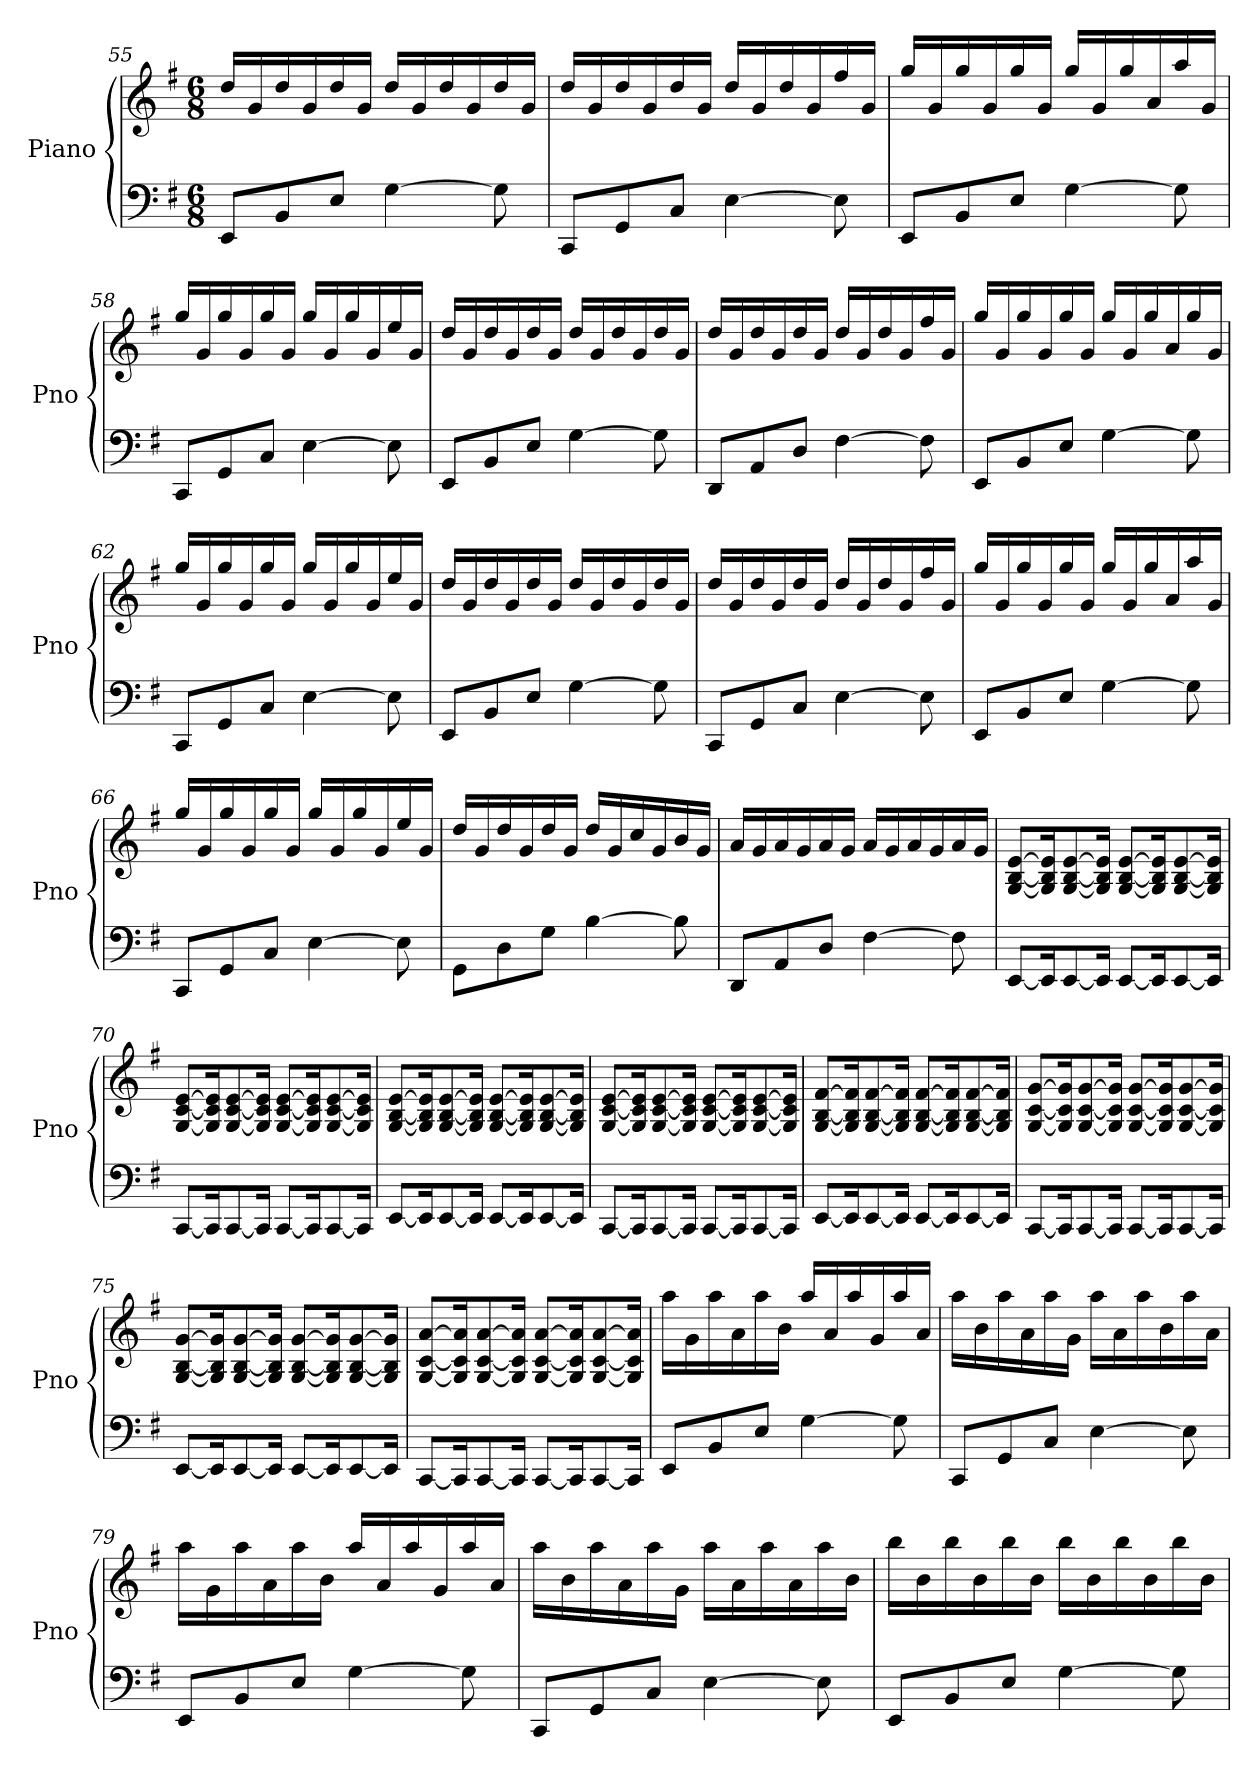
**kern	**kern
*part1	*part1
*staff2	*staff1
*I"Piano	*
*I'Pno	*
!!LO:LB:g=z
*clefF4	*clefG2
*k[f#]	*k[f#]
*G:	*G:
*M6/8	*M6/8
=55	=55
8EE/L	16dd/LL
.	16g/
8BB/	16dd/
.	16g/
8E/J	16dd/
.	16g/JJ
[4G\	16dd/LL
.	16g/
.	16dd/
.	16g/
8G\]	16dd/
.	16g/JJ
=56	=56
8CC/L	16dd/LL
.	16g/
8GG/	16dd/
.	16g/
8C/J	16dd/
.	16g/JJ
[4E\	16dd/LL
.	16g/
.	16dd/
.	16g/
8E\]	16ff#/
.	16g/JJ
=57	=57
8EE/L	16gg/LL
.	16g/
8BB/	16gg/
.	16g/
8E/J	16gg/
.	16g/JJ
[4G\	16gg/LL
.	16g/
.	16gg/
.	16a/
8G\]	16aa/
.	16g/JJ
!!LO:LB:g=z
=58	=58
8CC/L	16gg/LL
.	16g/
8GG/	16gg/
.	16g/
8C/J	16gg/
.	16g/JJ
[4E\	16gg/LL
.	16g/
.	16gg/
.	16g/
8E\]	16ee/
.	16g/JJ
=59	=59
8EE/L	16dd/LL
.	16g/
8BB/	16dd/
.	16g/
8E/J	16dd/
.	16g/JJ
[4G\	16dd/LL
.	16g/
.	16dd/
.	16g/
8G\]	16dd/
.	16g/JJ
=60	=60
8DD/L	16dd/LL
.	16g/
8AA/	16dd/
.	16g/
8D/J	16dd/
.	16g/JJ
[4F#\	16dd/LL
.	16g/
.	16dd/
.	16g/
8F#\]	16ff#/
.	16g/JJ
!!LO:LB:g=z
=61	=61
8EE/L	16gg/LL
.	16g/
8BB/	16gg/
.	16g/
8E/J	16gg/
.	16g/JJ
[4G\	16gg/LL
.	16g/
.	16gg/
.	16a/
8G\]	16gg/
.	16g/JJ
=62	=62
8CC/L	16gg/LL
.	16g/
8GG/	16gg/
.	16g/
8C/J	16gg/
.	16g/JJ
[4E\	16gg/LL
.	16g/
.	16gg/
.	16g/
8E\]	16ee/
.	16g/JJ
=63	=63
8EE/L	16dd/LL
.	16g/
8BB/	16dd/
.	16g/
8E/J	16dd/
.	16g/JJ
[4G\	16dd/LL
.	16g/
.	16dd/
.	16g/
8G\]	16dd/
.	16g/JJ
!!LO:PB:g=z
=64	=64
8CC/L	16dd/LL
.	16g/
8GG/	16dd/
.	16g/
8C/J	16dd/
.	16g/JJ
[4E\	16dd/LL
.	16g/
.	16dd/
.	16g/
8E\]	16ff#/
.	16g/JJ
=65	=65
8EE/L	16gg/LL
.	16g/
8BB/	16gg/
.	16g/
8E/J	16gg/
.	16g/JJ
[4G\	16gg/LL
.	16g/
.	16gg/
.	16a/
8G\]	16aa/
.	16g/JJ
=66	=66
8CC/L	16gg/LL
.	16g/
8GG/	16gg/
.	16g/
8C/J	16gg/
.	16g/JJ
[4E\	16gg/LL
.	16g/
.	16gg/
.	16g/
8E\]	16ee/
.	16g/JJ
!!LO:LB:g=z
=67	=67
8GG\L	16dd/LL
.	16g/
8D\	16dd/
.	16g/
8G\J	16dd/
.	16g/JJ
[4B\	16dd/LL
.	16g/
.	16cc/
.	16g/
8B\]	16b/
.	16g/JJ
=68	=68
8DD/L	16a/LL
.	16g/
8AA/	16a/
.	16g/
8D/J	16a/
.	16g/JJ
[4F#\	16a/LL
.	16g/
.	16a/
.	16g/
8F#\]	16a/
.	16g/JJ
=69	=69
[8EE/L	[8G/ [8B/ [8e/L
16EE/K]	16G/] 16B/] 16e/]K
[8EE/	[8G/ [8B/ [8e/
16EE/Jk]	16G/] 16B/] 16e/]Jk
[8EE/L	[8G/ [8B/ [8e/L
16EE/K]	16G/] 16B/] 16e/]K
[8EE/	[8G/ [8B/ [8e/
16EE/Jk]	16G/] 16B/] 16e/]Jk
=70	=70
[8CC/L	[8G/ [8c/ [8e/L
16CC/K]	16G/] 16c/] 16e/]K
[8CC/	[8G/ [8c/ [8e/
16CC/Jk]	16G/] 16c/] 16e/]Jk
[8CC/L	[8G/ [8c/ [8e/L
16CC/K]	16G/] 16c/] 16e/]K
[8CC/	[8G/ [8c/ [8e/
16CC/Jk]	16G/] 16c/] 16e/]Jk
!!LO:LB:g=z
=71	=71
[8EE/L	[8G/ [8B/ [8e/L
16EE/K]	16G/] 16B/] 16e/]K
[8EE/	[8G/ [8B/ [8e/
16EE/Jk]	16G/] 16B/] 16e/]Jk
[8EE/L	[8G/ [8B/ [8e/L
16EE/K]	16G/] 16B/] 16e/]K
[8EE/	[8G/ [8B/ [8e/
16EE/Jk]	16G/] 16B/] 16e/]Jk
=72	=72
[8CC/L	[8G/ [8c/ [8e/L
16CC/K]	16G/] 16c/] 16e/]K
[8CC/	[8G/ [8c/ [8e/
16CC/Jk]	16G/] 16c/] 16e/]Jk
[8CC/L	[8G/ [8c/ [8e/L
16CC/K]	16G/] 16c/] 16e/]K
[8CC/	[8G/ [8c/ [8e/
16CC/Jk]	16G/] 16c/] 16e/]Jk
=73	=73
[8EE/L	[8G/ [8B/ [8f#/L
16EE/K]	16G/] 16B/] 16f#/]K
[8EE/	[8G/ [8B/ [8f#/
16EE/Jk]	16G/] 16B/] 16f#/]Jk
[8EE/L	[8G/ [8B/ [8f#/L
16EE/K]	16G/] 16B/] 16f#/]K
[8EE/	[8G/ [8B/ [8f#/
16EE/Jk]	16G/] 16B/] 16f#/]Jk
=74	=74
[8CC/L	[8G/ [8c/ [8g/L
16CC/K]	16G/] 16c/] 16g/]K
[8CC/	[8G/ [8c/ [8g/
16CC/Jk]	16G/] 16c/] 16g/]Jk
[8CC/L	[8G/ [8c/ [8g/L
16CC/K]	16G/] 16c/] 16g/]K
[8CC/	[8G/ [8c/ [8g/
16CC/Jk]	16G/] 16c/] 16g/]Jk
=75	=75
[8EE/L	[8G/ [8B/ [8g/L
16EE/K]	16G/] 16B/] 16g/]K
[8EE/	[8G/ [8B/ [8g/
16EE/Jk]	16G/] 16B/] 16g/]Jk
[8EE/L	[8G/ [8B/ [8g/L
16EE/K]	16G/] 16B/] 16g/]K
[8EE/	[8G/ [8B/ [8g/
16EE/Jk]	16G/] 16B/] 16g/]Jk
!!LO:LB:g=z
=76	=76
[8CC/L	[8G/ [8c/ [8a/L
16CC/K]	16G/] 16c/] 16a/]K
[8CC/	[8G/ [8c/ [8a/
16CC/Jk]	16G/] 16c/] 16a/]Jk
[8CC/L	[8G/ [8c/ [8a/L
16CC/K]	16G/] 16c/] 16a/]K
[8CC/	[8G/ [8c/ [8a/
16CC/Jk]	16G/] 16c/] 16a/]Jk
=77	=77
8EE/L	16aa\LL
.	16g\
8BB/	16aa\
.	16a\
8E/J	16aa\
.	16b\JJ
[4G\	16aa/LL
.	16a/
.	16aa/
.	16g/
8G\]	16aa/
.	16a/JJ
=78	=78
8CC/L	16aa\LL
.	16b\
8GG/	16aa\
.	16a\
8C/J	16aa\
.	16g\JJ
[4E\	16aa\LL
.	16a\
.	16aa\
.	16b\
8E\]	16aa\
.	16a\JJ
!!LO:LB:g=z
=79	=79
8EE/L	16aa\LL
.	16g\
8BB/	16aa\
.	16a\
8E/J	16aa\
.	16b\JJ
[4G\	16aa/LL
.	16a/
.	16aa/
.	16g/
8G\]	16aa/
.	16a/JJ
=80	=80
8CC/L	16aa\LL
.	16b\
8GG/	16aa\
.	16a\
8C/J	16aa\
.	16g\JJ
[4E\	16aa\LL
.	16a\
.	16aa\
.	16a\
8E\]	16aa\
.	16b\JJ
=81	=81
8EE/L	16bb\LL
.	16b\
8BB/	16bb\
.	16b\
8E/J	16bb\
.	16b\JJ
[4G\	16bb\LL
.	16b\
.	16bb\
.	16b\
8G\]	16bb\
.	16b\JJ
=	=
*-	*-
